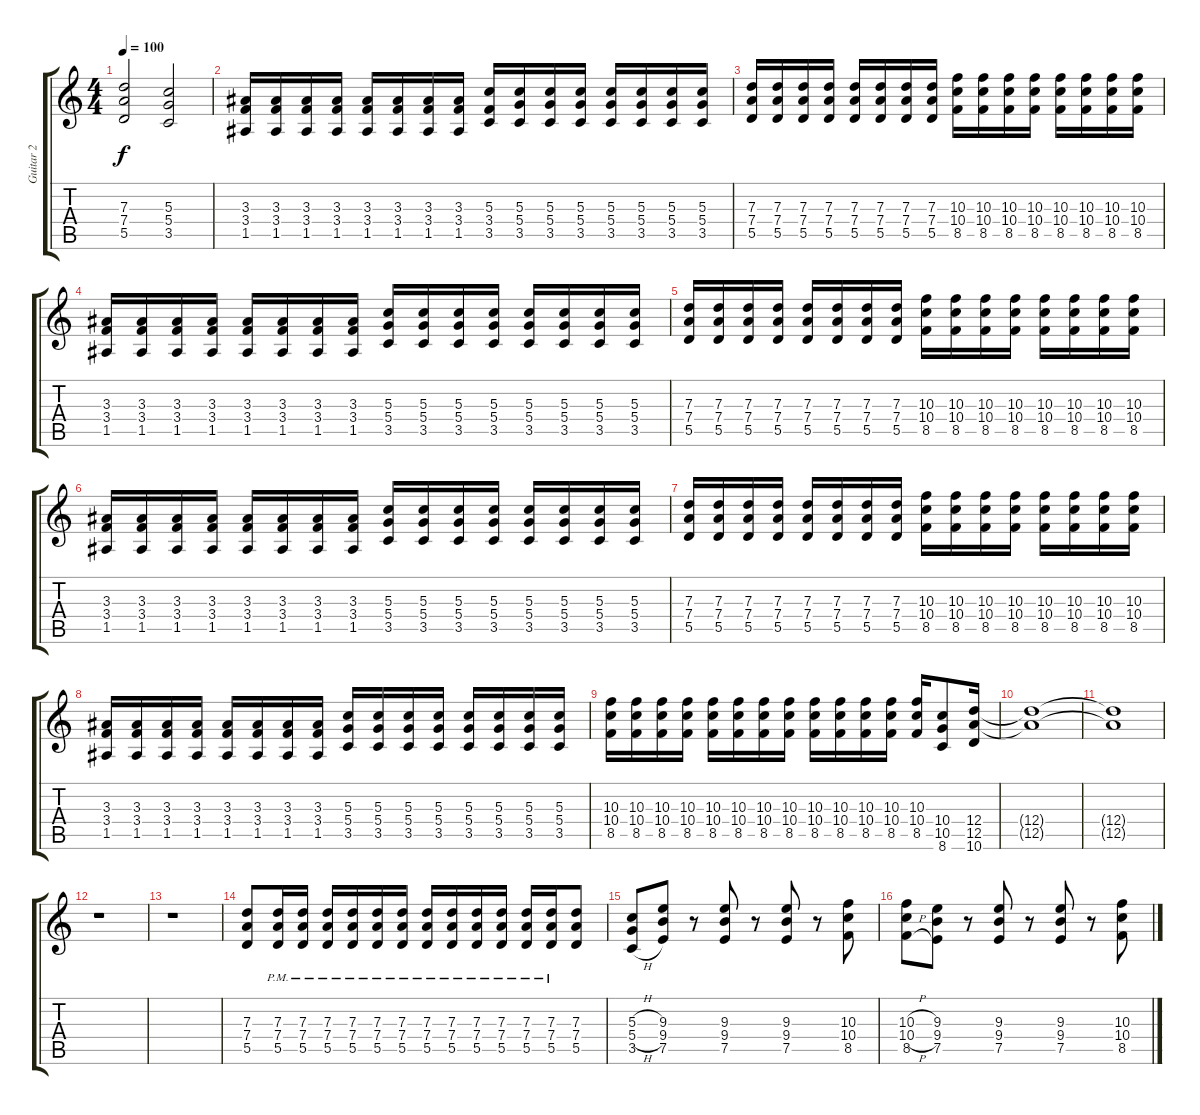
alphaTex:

\track ("Guitar 2" "Guitar 2") {instrument distortionguitar}
\staff {score tabs}
\tuning (E4 B3 G3 D3 A2 E2) {hide}
\ts (4 4)
\tempo 100
\clef g2
\ks c
(7.3 7.4 5.5).2{dy f} (5.3 5.4 3.5).2 |
(3.3 3.4 1.5).16 (3.3 3.4 1.5).16 (3.3 3.4 1.5).16 (3.3 3.4 1.5).16 (3.3 3.4 1.5).16 (3.3 3.4 1.5).16 (3.3 3.4 1.5).16 (3.3 3.4 1.5).16 (5.3 3.4 3.5).16 (5.3 5.4 3.5).16 (5.3 5.4 3.5).16 (5.3 5.4 3.5).16 (5.3 5.4 3.5).16 (5.3 5.4 3.5).16 (5.3 5.4 3.5).16 (5.3 5.4 3.5).16 |
(7.3 7.4 5.5).16 (7.3 7.4 5.5).16 (7.3 7.4 5.5).16 (7.3 7.4 5.5).16 (7.3 7.4 5.5).16 (7.3 7.4 5.5).16 (7.3 7.4 5.5).16 (7.3 7.4 5.5).16 (10.3 10.4 8.5).16 (10.3 10.4 8.5).16 (10.3 10.4 8.5).16 (10.3 10.4 8.5).16 (10.3 10.4 8.5).16 (10.3 10.4 8.5).16 (10.3 10.4 8.5).16 (10.3 10.4 8.5).16 |
(3.3 3.4 1.5).16 (3.3 3.4 1.5).16 (3.3 3.4 1.5).16 (3.3 3.4 1.5).16 (3.3 3.4 1.5).16 (3.3 3.4 1.5).16 (3.3 3.4 1.5).16 (3.3 3.4 1.5).16 (5.3 5.4 3.5).16 (5.3 5.4 3.5).16 (5.3 5.4 3.5).16 (5.3 5.4 3.5).16 (5.3 5.4 3.5).16 (5.3 5.4 3.5).16 (5.3 5.4 3.5).16 (5.3 5.4 3.5).16 |
(7.3 7.4 5.5).16 (7.3 7.4 5.5).16 (7.3 7.4 5.5).16 (7.3 7.4 5.5).16 (7.3 7.4 5.5).16 (7.3 7.4 5.5).16 (7.3 7.4 5.5).16 (7.3 7.4 5.5).16 (10.3 10.4 8.5).16 (10.3 10.4 8.5).16 (10.3 10.4 8.5).16 (10.3 10.4 8.5).16 (10.3 10.4 8.5).16 (10.3 10.4 8.5).16 (10.3 10.4 8.5).16 (10.3 10.4 8.5).16 |
(3.3 3.4 1.5).16 (3.3 3.4 1.5).16 (3.3 3.4 1.5).16 (3.3 3.4 1.5).16 (3.3 3.4 1.5).16 (3.3 3.4 1.5).16 (3.3 3.4 1.5).16 (3.3 3.4 1.5).16 (5.3 5.4 3.5).16 (5.3 5.4 3.5).16 (5.3 5.4 3.5).16 (5.3 5.4 3.5).16 (5.3 5.4 3.5).16 (5.3 5.4 3.5).16 (5.3 5.4 3.5).16 (5.3 5.4 3.5).16 |
(7.3 7.4 5.5).16 (7.3 7.4 5.5).16 (7.3 7.4 5.5).16 (7.3 7.4 5.5).16 (7.3 7.4 5.5).16 (7.3 7.4 5.5).16 (7.3 7.4 5.5).16 (7.3 7.4 5.5).16 (10.3 10.4 8.5).16 (10.3 10.4 8.5).16 (10.3 10.4 8.5).16 (10.3 10.4 8.5).16 (10.3 10.4 8.5).16 (10.3 10.4 8.5).16 (10.3 10.4 8.5).16 (10.3 10.4 8.5).16 |
(3.3 3.4 1.5).16 (3.3 3.4 1.5).16 (3.3 3.4 1.5).16 (3.3 3.4 1.5).16 (3.3 3.4 1.5).16 (3.3 3.4 1.5).16 (3.3 3.4 1.5).16 (3.3 3.4 1.5).16 (5.3 5.4 3.5).16 (5.3 5.4 3.5).16 (5.3 5.4 3.5).16 (5.3 5.4 3.5).16 (5.3 5.4 3.5).16 (5.3 5.4 3.5).16 (5.3 5.4 3.5).16 (5.3 5.4 3.5).16 |
(10.3 10.4 8.5).16 (10.3 10.4 8.5).16 (10.3 10.4 8.5).16 (10.3 10.4 8.5).16 (10.3 10.4 8.5).16 (10.3 10.4 8.5).16 (10.3 10.4 8.5).16 (10.3 10.4 8.5).16 (10.3 10.4 8.5).16 (10.3 10.4 8.5).16 (10.3 10.4 8.5).16 (10.3 10.4 8.5).16 (10.3 10.4 8.5).16 (10.4 10.5 8.6).8 (12.4 12.5 10.6).16 |
(12.4{t} 12.5{t}).1 |
(12.4{t} 12.5{t}).1 |
r.1 |
r.1 |
(7.3 7.4 5.5).8 (7.3{pm} 7.4{pm} 5.5{pm}).16 (7.3{pm} 7.4{pm} 5.5{pm}).16 (7.3{pm} 7.4{pm} 5.5{pm}).16 (7.3{pm} 7.4{pm} 5.5{pm}).16 (7.3{pm} 7.4{pm} 5.5{pm}).16 (7.3{pm} 7.4{pm} 5.5{pm}).16 (7.3{pm} 7.4{pm} 5.5{pm}).16 (7.3{pm} 7.4{pm} 5.5{pm}).16 (7.3{pm} 7.4{pm} 5.5{pm}).16 (7.3{pm} 7.4{pm} 5.5{pm}).16 (7.3{pm} 7.4{pm} 5.5{pm}).16 (7.3{pm} 7.4{pm} 5.5{pm}).16 (7.3 7.4 5.5).8 |
(5.3{h} 5.4{h} 3.5{h}).8 (9.3 9.4 7.5).8 r.8 (9.3 9.4 7.5).8 r.8 (9.3 9.4 7.5).8 r.8 (10.3 10.4 8.5).8 |
(10.3{h} 10.4{h} 8.5{h}).8 (9.3 9.4 7.5).8 r.8 (9.3 9.4 7.5).8 r.8 (9.3 9.4 7.5).8 r.8 (10.3 10.4 8.5).8
